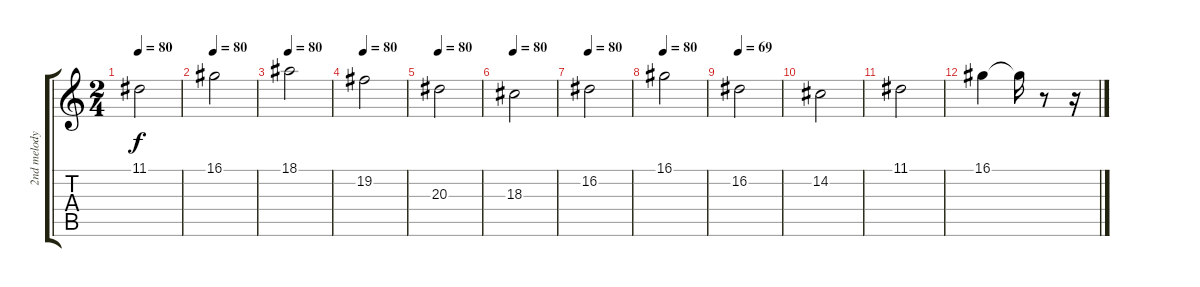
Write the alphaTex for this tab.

\track ("2nd melody" "2nd melody") {instrument stringensemble2}
\staff {score tabs}
\tuning (E4 B3 G3 D3 A2 E2) {hide}
\ts (2 4)
\tempo 80
\clef g2
\ks c
11.1.2{dy f} |
\tempo 80
16.1.2 |
\tempo 80
18.1.2 |
\tempo 80
19.2.2 |
\tempo 80
20.3.2 |
\tempo 80
18.3.2 |
\tempo 80
16.2.2 |
\tempo 80
16.1.2 |
\tempo 69
16.2.2 |
14.2.2 |
11.1.2 |
16.1.4 16.1{t}.16 r.8 r.16
